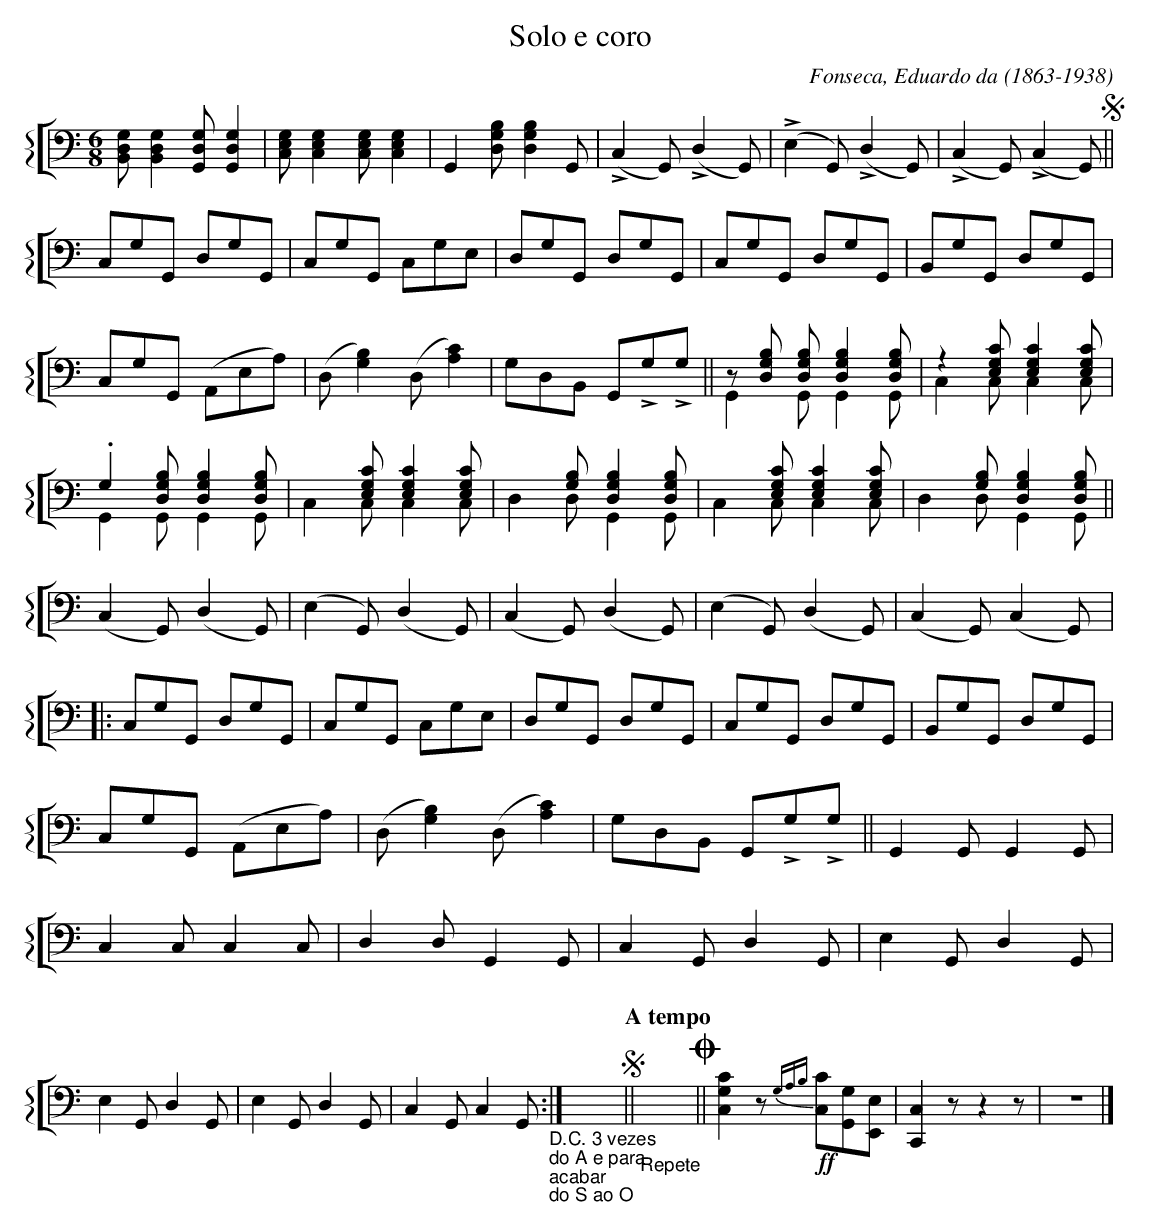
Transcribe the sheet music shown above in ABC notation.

X:1
T:Solo e coro
C:Fonseca, Eduardo da (1863-1938)
M:6/8
L:1/8
K:C
V: 8 clef=bass name="" sname=""
%%staves [{ 8 }]
   [B,,D,G,][B,,D,G,]2 [G,,D,G,][G,,D,G,]2 | [C,E,G,][C,E,G,]2 [C,E,G,][C,E,G,]2 | \
   [G,,]2[D,G,B,] [D,G,B,]2[G,,] | (!>!C,2 G,,) (!>!D,2 G,,) | (!>!E,2 G,,) (!>!D,2 G,,) | \
   (!>!C,2 G,,) (!>!C,2 G,,) !segno!|| \
   C,G,G,, D,G,G,, | C,G,G,, C,G,E, | D,G,G,, D,G,G,, | C,G,G,, D,G,G,, | B,,G,G,, D,G,G,, | \
   C,G,G,, (A,,E,A,) | (D, [G,B,]2)(D, [A,C]2) | G,D,B,, G,,!>!G,!>!G, || \
   z[D,G,B,] [D,G,B,] [D,G,B,]2 [D,G,B,] & G,,2G,,G,,2G,, | z2[E,G,C] [E,G,C]2 [E,G,C] & C,2C, C,2C, | \
   .G,2[D,G,B,][D,G,B,]2 [D,G,B,] & G,,2G,, G,,2G,, | x2[E,G,C] [E,G,C]2 [E,G,C] & C,2C, C,2C, | \
   x2[G,B,] [D,G,B,]2[D,G,B,]& D,2D, G,,2G,, | x2[E,G,C] [E,G,C]2 [E,G,C] & C,2C, C,2C, | \
   x2[G,B,] [D,G,B,]2[D,G,B,]& D,2D, G,,2G,, || \
   (C,2G,,)(D,2G,,) | (E,2G,,) (D,2G,,) | (C,2G,,)(D,2G,,) | (E,2G,,) (D,2G,,) | (C,2G,,) (C,2G,,) |: \
   C,G,G,, D,G,G,, | C,G,G,, C,G,E, | D,G,G,, D,G,G,, | C,G,G,, D,G,G,, | B,,G,G,, D,G,G,, | \
   C,G,G,, (A,,E,A,) | (D, [G,B,]2)(D, [A,C]2) | G,D,B,, G,,!>!G,!>!G, || \
   G,,2G,, G,,2G,, | C,2C, C,2C, | D,2D, G,,2G,, | C,2G,, D,2G,, | E,2G,, D,2G,, | E,2G,, D,2G,, | \
   E,2G,, D,2G,, |  C,2G,, C,2G,, \
   "_D.C. 3 vezes""_do A e para""_acabar""_do S ao O" :| X [Q:"A tempo"] !segno!|| "_Repete" X !coda!|| \
   [C,G,C]2z !ff!{G,A,B,}[CC,][G,,G,][E,,E,] | [C,,C,]2z z2z | Z|] \
